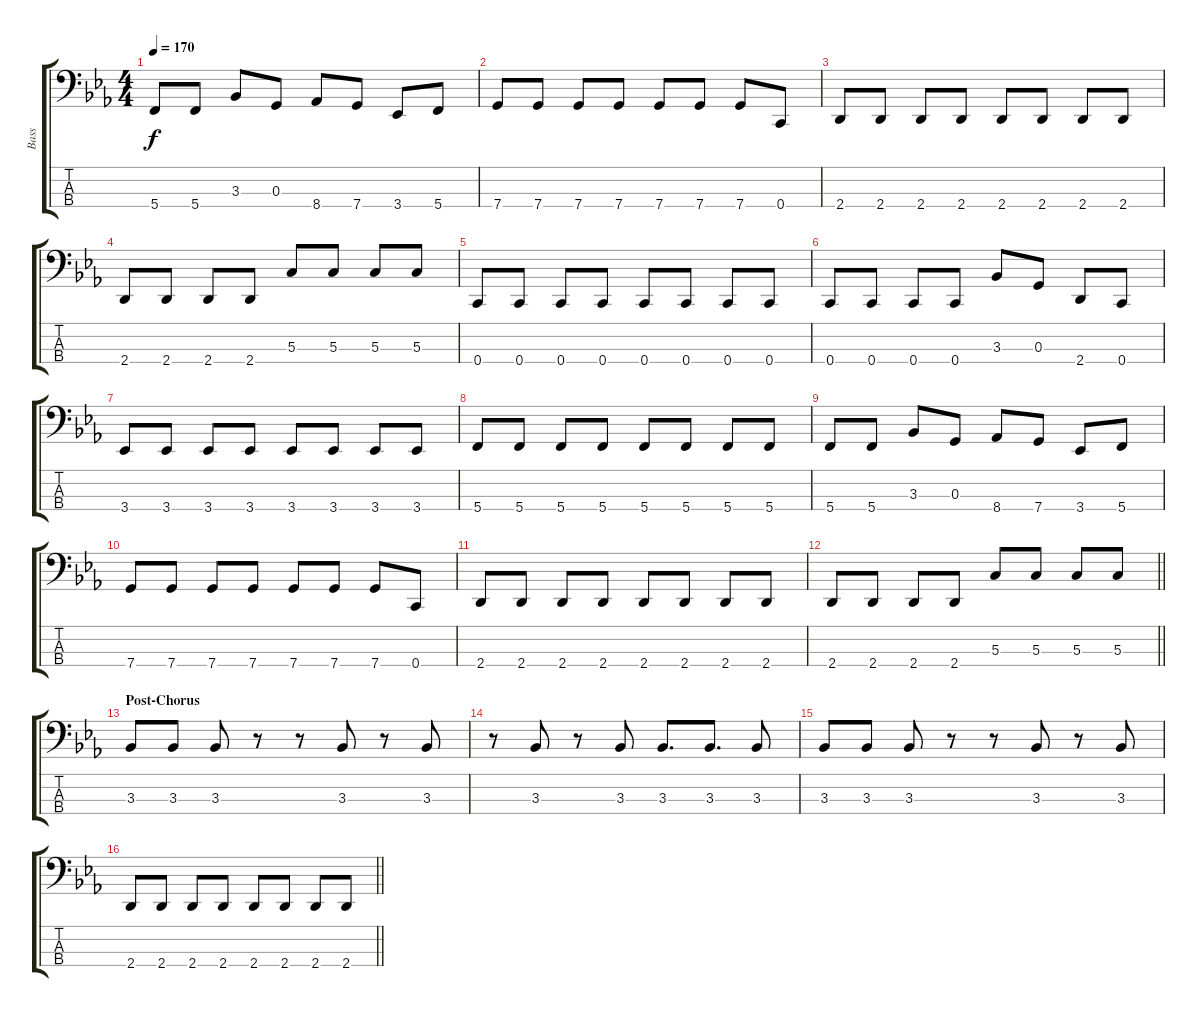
\track ("Bass" "Bass") {instrument electricbassfinger}
\staff {score tabs}
\tuning (F2 C2 G1 C1) {hide}
\ts (4 4)
\tempo 170
\clef f4
\ks cminor
5.4.8{dy f} 5.4.8 3.3.8 0.3.8 8.4.8 7.4.8 3.4.8 5.4.8 |
7.4.8 7.4.8 7.4.8 7.4.8 7.4.8 7.4.8 7.4.8 0.4.8 |
2.4.8 2.4.8 2.4.8 2.4.8 2.4.8 2.4.8 2.4.8 2.4.8 |
2.4.8 2.4.8 2.4.8 2.4.8 5.3.8 5.3.8 5.3.8 5.3.8 |
0.4.8 0.4.8 0.4.8 0.4.8 0.4.8 0.4.8 0.4.8 0.4.8 |
0.4.8 0.4.8 0.4.8 0.4.8 3.3.8 0.3.8 2.4.8 0.4.8 |
3.4.8 3.4.8 3.4.8 3.4.8 3.4.8 3.4.8 3.4.8 3.4.8 |
5.4.8 5.4.8 5.4.8 5.4.8 5.4.8 5.4.8 5.4.8 5.4.8 |
5.4.8 5.4.8 3.3.8 0.3.8 8.4.8 7.4.8 3.4.8 5.4.8 |
7.4.8 7.4.8 7.4.8 7.4.8 7.4.8 7.4.8 7.4.8 0.4.8 |
2.4.8 2.4.8 2.4.8 2.4.8 2.4.8 2.4.8 2.4.8 2.4.8 |
\barLineRight lightlight
2.4.8 2.4.8 2.4.8 2.4.8 5.3.8 5.3.8 5.3.8 5.3.8 |
\section ("" "Post-Chorus")
3.3.8 3.3.8 3.3.8 r.8 r.8 3.3.8 r.8 3.3.8 |
r.8 3.3.8 r.8 3.3.8 3.3.8{d} 3.3.8{d} 3.3.8 |
3.3.8 3.3.8 3.3.8 r.8 r.8 3.3.8 r.8 3.3.8 |
\barLineRight lightlight
2.4.8 2.4.8 2.4.8 2.4.8 2.4.8 2.4.8 2.4.8 2.4.8
